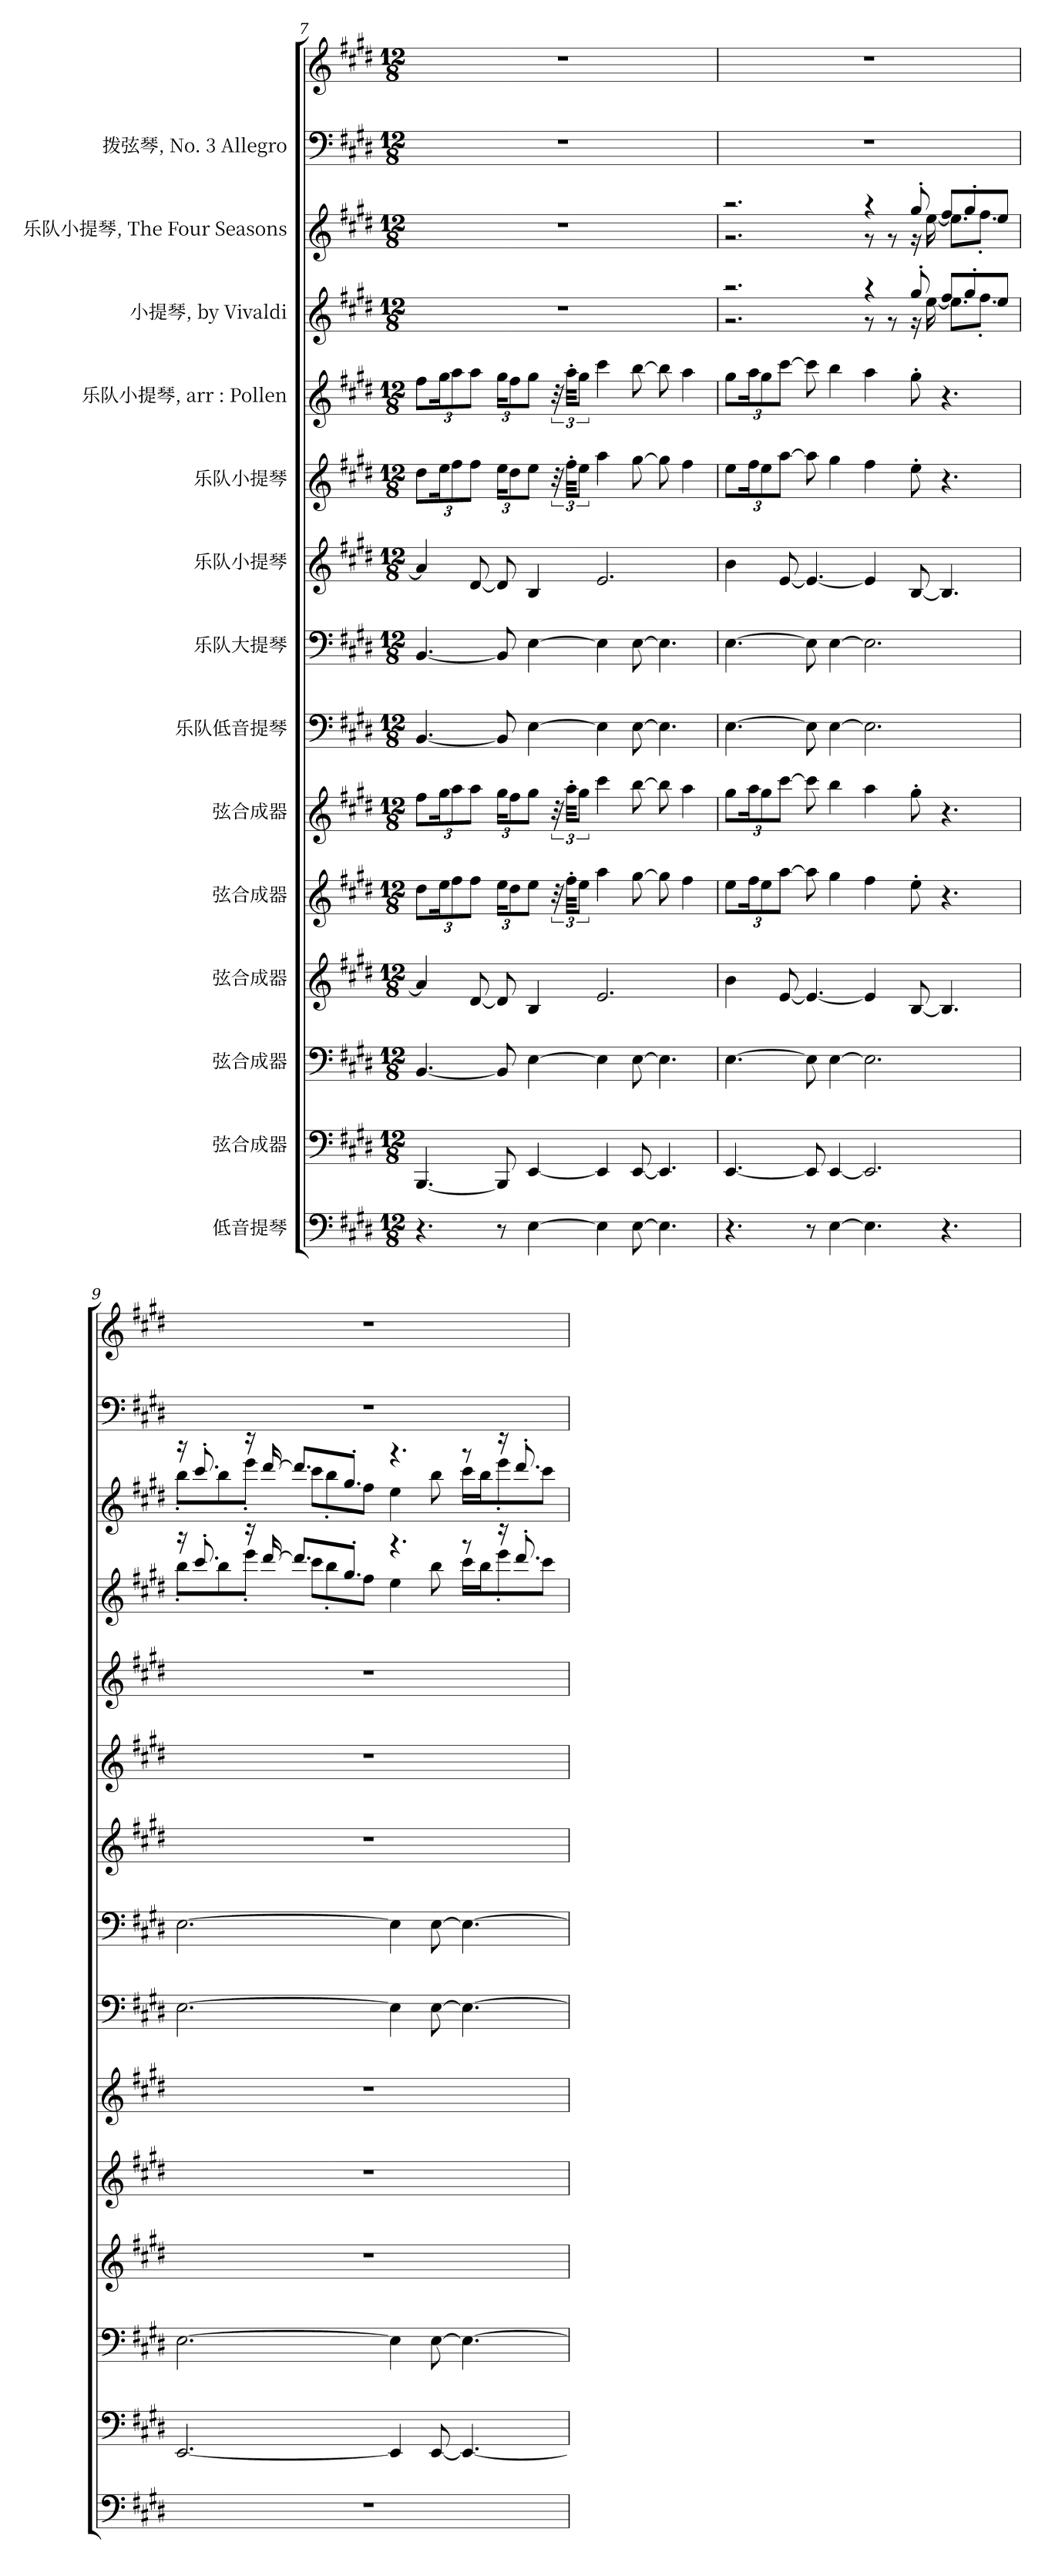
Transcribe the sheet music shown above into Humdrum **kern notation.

**kern	**kern	**kern	**kern	**kern	**kern	**kern	**kern	**kern	**kern	**kern	**kern	**kern	**kern	**kern
*part14	*part13	*part12	*part11	*part10	*part9	*part8	*part7	*part6	*part5	*part4	*part3	*part2	*part1	*part1
*staff15	*staff14	*staff13	*staff12	*staff11	*staff10	*staff9	*staff8	*staff7	*staff6	*staff5	*staff4	*staff3	*staff2	*staff1
*I"低音提琴	*I"弦合成器	*I"弦合成器	*I"弦合成器	*I"弦合成器	*I"弦合成器	*I"乐队低音提琴	*I"乐队大提琴	*I"乐队小提琴	*I"乐队小提琴	*I"乐队小提琴, arr : Pollen	*I"小提琴, by Vivaldi	*I"乐队小提琴, The Four Seasons	*I"拨弦琴, No. 3 Allegro	*
!!LO:PB:g=z
*clefF4	*clefF4	*clefF4	*clefG2	*clefG2	*clefG2	*clefF4	*clefF4	*clefG2	*clefG2	*clefG2	*clefG2	*clefG2	*clefF4	*clefG2
*ITrd7c12	*	*	*	*	*	*ITrd7c12	*	*	*	*	*	*	*	*
*k[f#c#g#d#]	*k[f#c#g#d#]	*k[f#c#g#d#]	*k[f#c#g#d#]	*k[f#c#g#d#]	*k[f#c#g#d#]	*k[f#c#g#d#]	*k[f#c#g#d#]	*k[f#c#g#d#]	*k[f#c#g#d#]	*k[f#c#g#d#]	*k[f#c#g#d#]	*k[f#c#g#d#]	*k[f#c#g#d#]	*k[f#c#g#d#]
*M12/8	*M12/8	*M12/8	*M12/8	*M12/8	*M12/8	*M12/8	*M12/8	*M12/8	*M12/8	*M12/8	*M12/8	*M12/8	*M12/8	*M12/8
=7	=7	=7	=7	=7	=7	=7	=7	=7	=7	=7	=7	=7	=7	=7
4.r	[4.BBB/	[4.BB/	4a/]	8dd#\L	8ff#\L	[4.BBB/	[4.BB/	4a/]	8dd#\L	8ff#\L	1.r	1.r	1.r	1.r
*	*	*	*	*Xbrackettup	*Xbrackettup	*	*	*	*Xbrackettup	*Xbrackettup	*	*	*	*
.	.	.	.	24ee\K	24gg#\K	.	.	.	24ee\K	24gg#\K	.	.	.	.
.	.	.	.	12ff#\	12aa\	.	.	.	12ff#\	12aa\	.	.	.	.
.	.	.	[8d#/	8ff#\J	8aa\J	.	.	[8d#/	8ff#\J	8aa\J	.	.	.	.
8r	8BBB/]	8BB/]	8d#/]	24ee\KL	24gg#\KL	8BBB/]	8BB/]	8d#/]	24ee\KL	24gg#\KL	.	.	.	.
.	.	.	.	12dd#\	12ff#\	.	.	.	12dd#\	12ff#\	.	.	.	.
[4EE\	[4EE/	[4E\	4B/	8ee\J	8gg#\J	[4EE\	[4E\	4B/	8ee\J	8gg#\J	.	.	.	.
*	*	*	*	*brackettup	*brackettup	*	*	*	*brackettup	*brackettup	*	*	*	*
.	.	.	.	48r	48r	.	.	.	48r	48r	.	.	.	.
.	.	.	.	48ff#'\KKL	48aa'\KKL	.	.	.	48ff#'\KKL	48aa'\KKL	.	.	.	.
.	.	.	.	12ee\J	12gg#\J	.	.	.	12ee\J	12gg#\J	.	.	.	.
4EE\]	4EE/]	4E\]	2.e/	4aa\	4ccc#\	4EE\]	4E\]	2.e/	4aa\	4ccc#\	.	.	.	.
[8EE\	[8EE/	[8E\	.	[8gg#\	[8bb\	[8EE\	[8E\	.	[8gg#\	[8bb\	.	.	.	.
4.EE\]	4.EE/]	4.E\]	.	8gg#\]	8bb\]	4.EE\]	4.E\]	.	8gg#\]	8bb\]	.	.	.	.
.	.	.	.	4ff#\	4aa\	.	.	.	4ff#\	4aa\	.	.	.	.
=8	=8	=8	=8	=8	=8	=8	=8	=8	=8	=8	=8	=8	=8	=8
*	*	*	*	*	*	*	*	*	*	*	*^	*^	*	*
4.r	[4.EE/	[4.E\	4b\	8ee\L	8gg#\L	[4.EE\	[4.E\	4b\	8ee\L	8gg#\L	2.r	2.r	2.r	2.r	1.r	1.r
*	*	*	*	*Xbrackettup	*Xbrackettup	*	*	*	*Xbrackettup	*Xbrackettup	*	*	*	*	*	*
.	.	.	.	24ff#\K	24aa\K	.	.	.	24ff#\K	24aa\K	.	.	.	.	.	.
.	.	.	.	12ee\	12gg#\	.	.	.	12ee\	12gg#\	.	.	.	.	.	.
.	.	.	[8e/	[8aa\J	[8ccc#\J	.	.	[8e/	[8aa\J	[8ccc#\J	.	.	.	.	.	.
8r	8EE/]	8E\]	4.e/_	8aa\]	8ccc#\]	8EE\]	8E\]	4.e/_	8aa\]	8ccc#\]	.	.	.	.	.	.
[4EE\	[4EE/	[4E\	.	4gg#\	4bb\	[4EE\	[4E\	.	4gg#\	4bb\	.	.	.	.	.	.
4.EE\]	2.EE/]	2.E\]	4e/]	4ff#\	4aa\	2.EE\]	2.E\]	4e/]	4ff#\	4aa\	4r	8r	4r	8r	.	.
.	.	.	.	.	.	.	.	.	.	.	.	8r	.	8r	.	.
.	.	.	[8B/	8ee'\	8gg#'\	.	.	[8B/	8ee'\	8gg#'\	8gg#'/	16r	8gg#'/	16r	.	.
.	.	.	.	.	.	.	.	.	.	.	.	[16ee\	.	[16ee\	.	.
4.r	.	.	4.B/]	4.r	4.r	.	.	4.B/]	4.r	4.r	8ff#/L	8.ee\L]	8ff#/L	8.ee\L]	.	.
.	.	.	.	.	.	.	.	.	.	.	8gg#'/	.	8gg#'/	.	.	.
.	.	.	.	.	.	.	.	.	.	.	.	8.ff#'\J	.	8.ff#'\J	.	.
.	.	.	.	.	.	.	.	.	.	.	8ee/J	.	8ee/J	.	.	.
!!LO:PB:g=z
=9	=9	=9	=9	=9	=9	=9	=9	=9	=9	=9	=9	=9	=9	=9	=9	=9
1.r	[2.EE/	[2.E\	1.r	1.r	1.r	[2.EE\	[2.E\	1.r	1.r	1.r	16r	8bb'\L	16r	8bb'\L	1.r	1.r
.	.	.	.	.	.	.	.	.	.	.	8.ccc#'/	.	8.ccc#'/	.	.	.
.	.	.	.	.	.	.	.	.	.	.	.	8bb\	.	8bb\	.	.
.	.	.	.	.	.	.	.	.	.	.	16r	8eee'\J	16r	8eee'\J	.	.
.	.	.	.	.	.	.	.	.	.	.	[16ddd#/	.	[16ddd#/	.	.	.
.	.	.	.	.	.	.	.	.	.	.	8.ddd#/L]	8ccc#\L	8.ddd#/L]	8ccc#\L	.	.
.	.	.	.	.	.	.	.	.	.	.	.	8bb'\	.	8bb'\	.	.
.	.	.	.	.	.	.	.	.	.	.	8.gg#'/J	.	8.gg#'/J	.	.	.
.	.	.	.	.	.	.	.	.	.	.	.	8ff#\J	.	8ff#\J	.	.
.	4EE/]	4E\]	.	.	.	4EE\]	4E\]	.	.	.	4.r	4ee\	4.r	4ee\	.	.
.	[8EE/	[8E\	.	.	.	[8EE\	[8E\	.	.	.	.	8bb\	.	8bb\	.	.
.	4.EE/_	4.E\_	.	.	.	4.EE\_	4.E\_	.	.	.	8r	16ccc#\LL	8r	16ccc#\LL	.	.
.	.	.	.	.	.	.	.	.	.	.	.	16bb\J	.	16bb\J	.	.
.	.	.	.	.	.	.	.	.	.	.	16r	8eee'\	16r	8eee'\	.	.
.	.	.	.	.	.	.	.	.	.	.	8.ddd#'/	.	8.ddd#'/	.	.	.
.	.	.	.	.	.	.	.	.	.	.	.	8ccc#\J	.	8ccc#\J	.	.
*	*	*	*	*	*	*	*	*	*	*	*v	*v	*	*	*	*
*	*	*	*	*	*	*	*	*	*	*	*	*v	*v	*	*
=	=	=	=	=	=	=	=	=	=	=	=	=	=	=
*-	*-	*-	*-	*-	*-	*-	*-	*-	*-	*-	*-	*-	*-	*-
